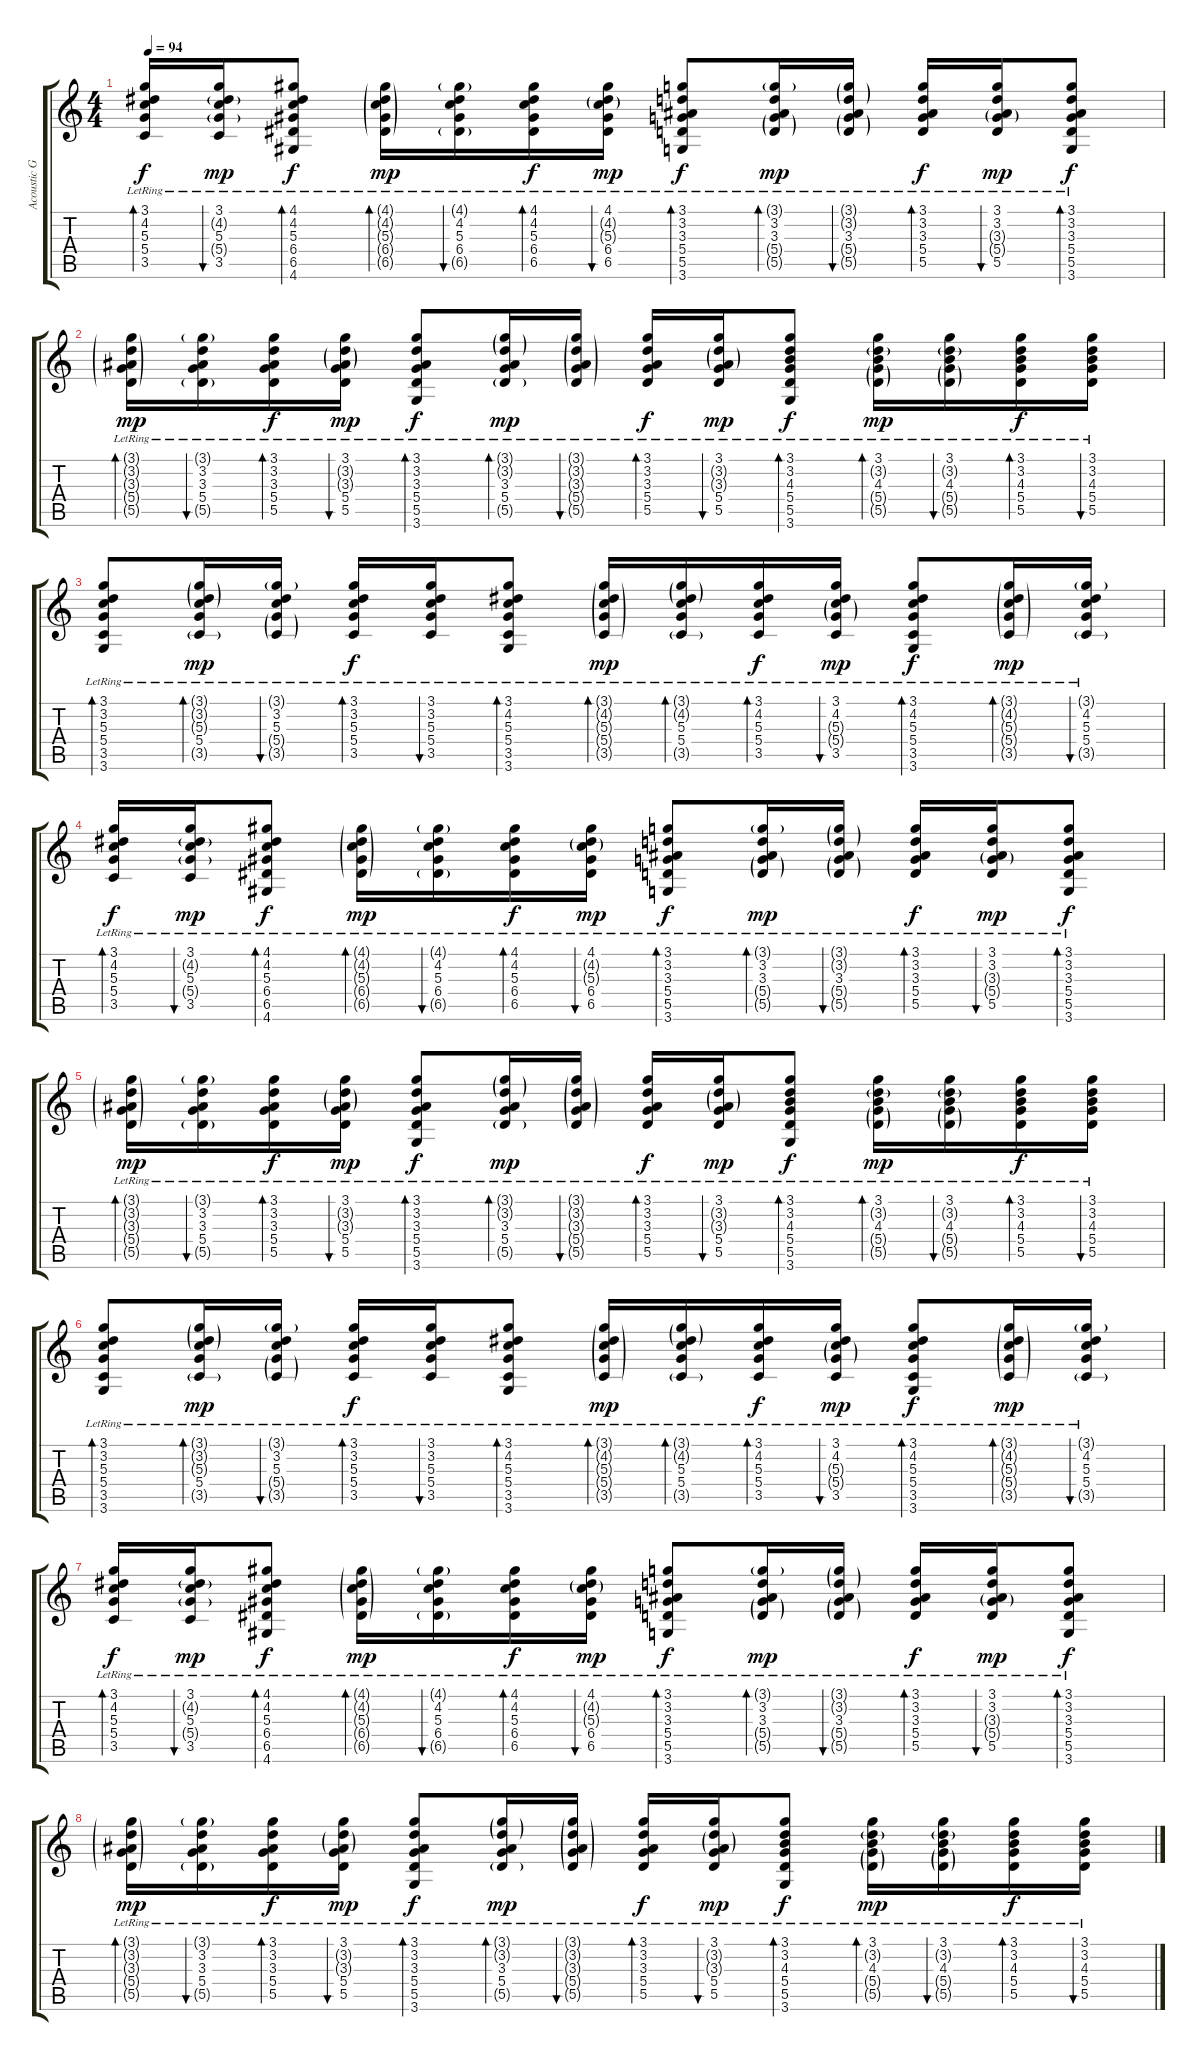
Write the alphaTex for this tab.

\track ("Acoustic Guitar" "Acoustic G") {instrument acousticguitarsteel}
\staff {score tabs}
\tuning (E4 B3 G3 D3 A2 E2) {hide}
\ts (4 4)
\tempo 94
\clef g2
\ks c
(3.1{lr} 4.2{lr} 5.3{lr} 5.4{lr} 3.5{lr}).16{bd 60 dy f} (3.1{lr} 4.2{g lr} 5.3{lr} 5.4{g lr} 3.5{lr}).16{bu 60 dy mp} (4.1{lr} 4.2 5.3{lr} 6.4{lr} 6.5{lr} 4.6{lr}).8{bd 60 dy f} (4.1{g lr} 4.2{g} 5.3{g lr} 6.4{g lr} 6.5{g lr}).16{bd 60 dy mp} (4.1{g lr} 4.2 5.3{lr} 6.4{lr} 6.5{g lr}).16{bu 60} (4.1{lr} 4.2 5.3{lr} 6.4{lr} 6.5{lr}).16{bd 60 dy f} (4.1{lr} 4.2{g} 5.3{g lr} 6.4{lr} 6.5{lr}).16{bu 60 dy mp} (3.1{lr} 3.2 3.3{lr} 5.4{lr} 5.5{lr} 3.6{lr}).8{bd 60 dy f} (3.1{g lr} 3.2 3.3{lr} 5.4{g lr} 5.5{g lr}).16{bd 60 dy mp} (3.1{g lr} 3.2{g} 3.3{lr} 5.4{g lr} 5.5{g lr}).16{bu 60} (3.1{lr} 3.2 3.3{lr} 5.4{lr} 5.5{lr}).16{bd 60 dy f} (3.1{lr} 3.2 3.3{g lr} 5.4{g lr} 5.5{lr}).16{bu 60 dy mp} (3.1{lr} 3.2 3.3{lr} 5.4{lr} 5.5{lr} 3.6{lr}).8{bd 60 dy f} |
(3.1{g lr} 3.2{g} 3.3{g lr} 5.4{g lr} 5.5{g lr}).16{bd 60 dy mp} (3.1{g lr} 3.2 3.3{lr} 5.4{lr} 5.5{g lr}).16{bu 60} (3.1{lr} 3.2 3.3{lr} 5.4{lr} 5.5{lr}).16{bd 60 dy f} (3.1{lr} 3.2{g} 3.3{g lr} 5.4{lr} 5.5{lr}).16{bu 60 dy mp} (3.1{lr} 3.2 3.3{lr} 5.4{lr} 5.5{lr} 3.6{lr}).8{bd 60 dy f} (3.1{g lr} 3.2{g} 3.3{lr} 5.4{lr} 5.5{g lr}).16{bd 60 dy mp} (3.1{g lr} 3.2{g} 3.3{g lr} 5.4{g lr} 5.5{g lr}).16{bu 60} (3.1{lr} 3.2 3.3{lr} 5.4{lr} 5.5{lr}).16{bd 60 dy f} (3.1{lr} 3.2{g} 3.3{g lr} 5.4{lr} 5.5{lr}).16{bu 60 dy mp} (3.1{lr} 3.2 4.3{lr} 5.4{lr} 5.5{lr} 3.6{lr}).8{bd 60 dy f} (3.1{lr} 3.2{g} 4.3{lr} 5.4{g lr} 5.5{g lr}).16{bd 60 dy mp} (3.1{lr} 3.2{g} 4.3{lr} 5.4{g lr} 5.5{g lr}).16{bu 60} (3.1{lr} 3.2{lr} 4.3{lr} 5.4{lr} 5.5{lr}).16{bd 60 dy f} (3.1{lr} 3.2{lr} 4.3{lr} 5.4{lr} 5.5{lr}).16{bu 60} |
(3.1{lr} 3.2{lr} 5.3{lr} 5.4{lr} 3.5{lr} 3.6{lr}).8{bd 60} (3.1{g lr} 3.2{g lr} 5.3{g lr} 5.4{lr} 3.5{g lr}).16{bd 60 dy mp} (3.1{g lr} 3.2{lr} 5.3{lr} 5.4{g lr} 3.5{g lr}).16{bu 60} (3.1{lr} 3.2{lr} 5.3{lr} 5.4{lr} 3.5{lr}).16{bd 60 dy f} (3.1{lr} 3.2 5.3 5.4 3.5).16{bu 60} (3.1{lr} 4.2{lr} 5.3{lr} 5.4 3.5{lr} 3.6{lr}).8{bd 60} (3.1{g} 4.2{g lr} 5.3{g lr} 5.4{g lr} 3.5{g lr}).16{bd 240 dy mp} (3.1{g} 4.2{g lr} 5.3{lr} 5.4{lr} 3.5{g lr}).16{bd 60} (3.1{lr} 4.2{lr} 5.3{lr} 5.4{lr} 3.5{lr}).16{bd 60 dy f} (3.1{lr} 4.2{lr} 5.3{g lr} 5.4{g lr} 3.5{lr}).16{bu 60 dy mp} (3.1 4.2 5.3{lr} 5.4{lr} 3.5{lr} 3.6{lr}).8{bd 60 dy f} (3.1{g} 4.2{g} 5.3{g lr} 5.4{g lr} 3.5{g lr}).16{bd 60 dy mp} (3.1{g} 4.2 5.3{lr} 5.4{lr} 3.5{g lr}).16{bu 60} |
(3.1{lr} 4.2{lr} 5.3{lr} 5.4{lr} 3.5{lr}).16{bd 60 dy f} (3.1{lr} 4.2{g lr} 5.3{lr} 5.4{g lr} 3.5{lr}).16{bu 60 dy mp} (4.1{lr} 4.2 5.3{lr} 6.4{lr} 6.5{lr} 4.6{lr}).8{bd 60 dy f} (4.1{g lr} 4.2{g} 5.3{g lr} 6.4{g lr} 6.5{g lr}).16{bd 60 dy mp} (4.1{g lr} 4.2 5.3{lr} 6.4{lr} 6.5{g lr}).16{bu 60} (4.1{lr} 4.2 5.3{lr} 6.4{lr} 6.5{lr}).16{bd 60 dy f} (4.1{lr} 4.2{g} 5.3{g lr} 6.4{lr} 6.5{lr}).16{bu 60 dy mp} (3.1{lr} 3.2 3.3{lr} 5.4{lr} 5.5{lr} 3.6{lr}).8{bd 60 dy f} (3.1{g lr} 3.2 3.3{lr} 5.4{g lr} 5.5{g lr}).16{bd 60 dy mp} (3.1{g lr} 3.2{g} 3.3{lr} 5.4{g lr} 5.5{g lr}).16{bu 60} (3.1{lr} 3.2 3.3{lr} 5.4{lr} 5.5{lr}).16{bd 60 dy f} (3.1{lr} 3.2 3.3{g lr} 5.4{g lr} 5.5{lr}).16{bu 60 dy mp} (3.1{lr} 3.2 3.3{lr} 5.4{lr} 5.5{lr} 3.6{lr}).8{bd 60 dy f} |
(3.1{g lr} 3.2{g} 3.3{g lr} 5.4{g lr} 5.5{g lr}).16{bd 60 dy mp} (3.1{g lr} 3.2 3.3{lr} 5.4{lr} 5.5{g lr}).16{bu 60} (3.1{lr} 3.2 3.3{lr} 5.4{lr} 5.5{lr}).16{bd 60 dy f} (3.1{lr} 3.2{g} 3.3{g lr} 5.4{lr} 5.5{lr}).16{bu 60 dy mp} (3.1{lr} 3.2 3.3{lr} 5.4{lr} 5.5{lr} 3.6{lr}).8{bd 60 dy f} (3.1{g lr} 3.2{g} 3.3{lr} 5.4{lr} 5.5{g lr}).16{bd 60 dy mp} (3.1{g lr} 3.2{g} 3.3{g lr} 5.4{g lr} 5.5{g lr}).16{bu 60} (3.1{lr} 3.2 3.3{lr} 5.4{lr} 5.5{lr}).16{bd 60 dy f} (3.1{lr} 3.2{g} 3.3{g lr} 5.4{lr} 5.5{lr}).16{bu 60 dy mp} (3.1{lr} 3.2 4.3{lr} 5.4{lr} 5.5{lr} 3.6{lr}).8{bd 60 dy f} (3.1{lr} 3.2{g} 4.3{lr} 5.4{g lr} 5.5{g lr}).16{bd 60 dy mp} (3.1{lr} 3.2{g} 4.3{lr} 5.4{g lr} 5.5{g lr}).16{bu 60} (3.1{lr} 3.2{lr} 4.3{lr} 5.4{lr} 5.5{lr}).16{bd 60 dy f} (3.1{lr} 3.2{lr} 4.3{lr} 5.4{lr} 5.5{lr}).16{bu 60} |
(3.1{lr} 3.2{lr} 5.3{lr} 5.4{lr} 3.5{lr} 3.6{lr}).8{bd 60} (3.1{g lr} 3.2{g lr} 5.3{g lr} 5.4{lr} 3.5{g lr}).16{bd 60 dy mp} (3.1{g lr} 3.2{lr} 5.3{lr} 5.4{g lr} 3.5{g lr}).16{bu 60} (3.1{lr} 3.2{lr} 5.3{lr} 5.4{lr} 3.5{lr}).16{bd 60 dy f} (3.1{lr} 3.2 5.3 5.4 3.5).16{bu 60} (3.1{lr} 4.2{lr} 5.3{lr} 5.4 3.5{lr} 3.6{lr}).8{bd 60} (3.1{g} 4.2{g lr} 5.3{g lr} 5.4{g lr} 3.5{g lr}).16{bd 240 dy mp} (3.1{g} 4.2{g lr} 5.3{lr} 5.4{lr} 3.5{g lr}).16{bd 60} (3.1{lr} 4.2{lr} 5.3{lr} 5.4{lr} 3.5{lr}).16{bd 60 dy f} (3.1{lr} 4.2{lr} 5.3{g lr} 5.4{g lr} 3.5{lr}).16{bu 60 dy mp} (3.1 4.2 5.3{lr} 5.4{lr} 3.5{lr} 3.6{lr}).8{bd 60 dy f} (3.1{g} 4.2{g} 5.3{g lr} 5.4{g lr} 3.5{g lr}).16{bd 60 dy mp} (3.1{g} 4.2 5.3{lr} 5.4{lr} 3.5{g lr}).16{bu 60} |
(3.1{lr} 4.2{lr} 5.3{lr} 5.4{lr} 3.5{lr}).16{bd 60 dy f} (3.1{lr} 4.2{g lr} 5.3{lr} 5.4{g lr} 3.5{lr}).16{bu 60 dy mp} (4.1{lr} 4.2 5.3{lr} 6.4{lr} 6.5{lr} 4.6{lr}).8{bd 60 dy f} (4.1{g lr} 4.2{g} 5.3{g lr} 6.4{g lr} 6.5{g lr}).16{bd 60 dy mp} (4.1{g lr} 4.2 5.3{lr} 6.4{lr} 6.5{g lr}).16{bu 60} (4.1{lr} 4.2 5.3{lr} 6.4{lr} 6.5{lr}).16{bd 60 dy f} (4.1{lr} 4.2{g} 5.3{g lr} 6.4{lr} 6.5{lr}).16{bu 60 dy mp} (3.1{lr} 3.2 3.3{lr} 5.4{lr} 5.5{lr} 3.6{lr}).8{bd 60 dy f} (3.1{g lr} 3.2 3.3{lr} 5.4{g lr} 5.5{g lr}).16{bd 60 dy mp} (3.1{g lr} 3.2{g} 3.3{lr} 5.4{g lr} 5.5{g lr}).16{bu 60} (3.1{lr} 3.2 3.3{lr} 5.4{lr} 5.5{lr}).16{bd 60 dy f} (3.1{lr} 3.2 3.3{g lr} 5.4{g lr} 5.5{lr}).16{bu 60 dy mp} (3.1{lr} 3.2 3.3{lr} 5.4{lr} 5.5{lr} 3.6{lr}).8{bd 60 dy f} |
(3.1{g lr} 3.2{g} 3.3{g lr} 5.4{g lr} 5.5{g lr}).16{bd 60 dy mp} (3.1{g lr} 3.2 3.3{lr} 5.4{lr} 5.5{g lr}).16{bu 60} (3.1{lr} 3.2 3.3{lr} 5.4{lr} 5.5{lr}).16{bd 60 dy f} (3.1{lr} 3.2{g} 3.3{g lr} 5.4{lr} 5.5{lr}).16{bu 60 dy mp} (3.1{lr} 3.2 3.3{lr} 5.4{lr} 5.5{lr} 3.6{lr}).8{bd 60 dy f} (3.1{g lr} 3.2{g} 3.3{lr} 5.4{lr} 5.5{g lr}).16{bd 60 dy mp} (3.1{g lr} 3.2{g} 3.3{g lr} 5.4{g lr} 5.5{g lr}).16{bu 60} (3.1{lr} 3.2 3.3{lr} 5.4{lr} 5.5{lr}).16{bd 60 dy f} (3.1{lr} 3.2{g} 3.3{g lr} 5.4{lr} 5.5{lr}).16{bu 60 dy mp} (3.1{lr} 3.2 4.3{lr} 5.4{lr} 5.5{lr} 3.6{lr}).8{bd 60 dy f} (3.1{lr} 3.2{g} 4.3{lr} 5.4{g lr} 5.5{g lr}).16{bd 60 dy mp} (3.1{lr} 3.2{g} 4.3{lr} 5.4{g lr} 5.5{g lr}).16{bu 60} (3.1{lr} 3.2{lr} 4.3{lr} 5.4{lr} 5.5{lr}).16{bd 60 dy f} (3.1{lr} 3.2{lr} 4.3{lr} 5.4{lr} 5.5{lr}).16{bu 60}
